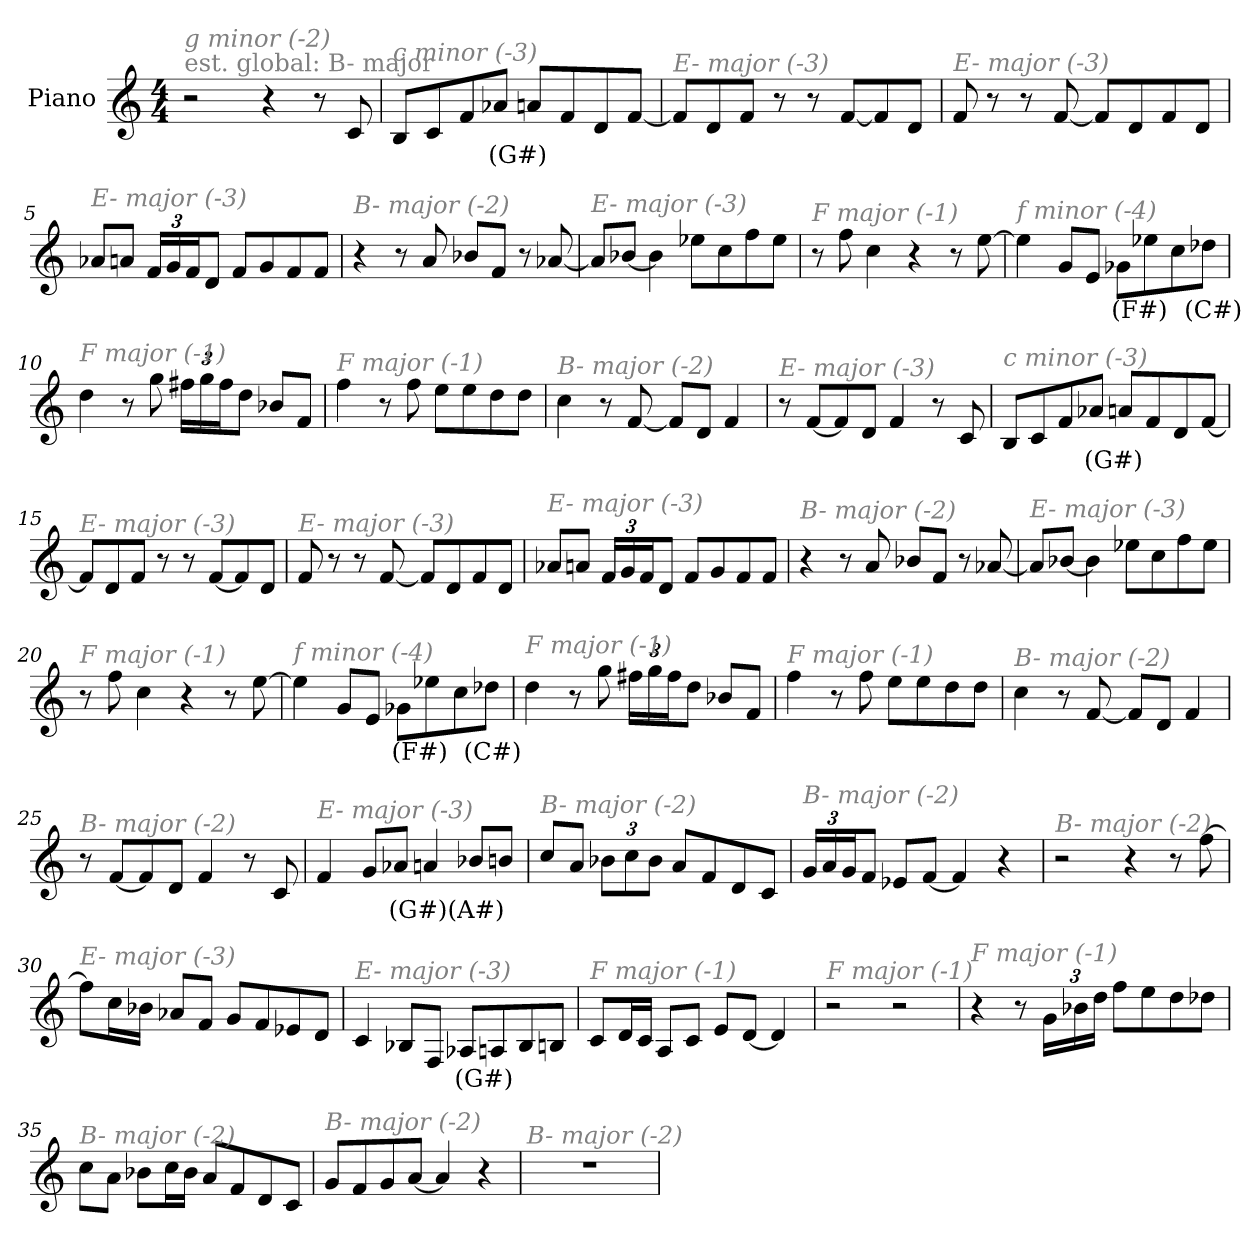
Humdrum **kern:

**kern	**text
*part1	*part1
*staff1	*staff1
*I"Piano	*
*I'Pno	*
*clefG2	*
*k[]	*
*M4/4	*
*MM165	*
=1	=1
!LO:TX:a:color=#808080:t=est. global&colon; B- major	!
!LO:TX:i:color=#808080:t=g minor (-2)	!
2r	.
4r	.
8r	.
8c/	.
=2	=2
!LO:TX:i:color=#808080:t=c minor (-3)	!
8B/L	.
8c/	.
8f/	.
8a-Xi/J	(G#)
8a/L	.
8f/	.
8d/	.
[8f/J	.
=3	=3
!LO:TX:i:color=#808080:t=E- major (-3)	!
8f/L]	.
8d/	.
8f/J	.
8r	.
8r	.
[8f/L	.
8f/]	.
8d/J	.
=4	=4
!LO:TX:i:color=#808080:t=E- major (-3)	!
8f/	.
8r	.
8r	.
[8f/	.
8f/L]	.
8d/	.
8f/	.
8d/J	.
!!LO:LB:g=z
=5	=5
!LO:TX:i:color=#808080:t=E- major (-3)	!
8a-X/L	.
8an/J	.
*Xbrackettup	*
24f/LL	.
24g/	.
24f/J	.
8d/J	.
8f/L	.
8g/	.
8f/	.
8f/J	.
=6	=6
!LO:TX:i:color=#808080:t=B- major (-2)	!
4r	.
8r	.
8a/	.
8b-X/L	.
8f/J	.
8r	.
[8a-X/	.
=7	=7
!LO:TX:i:color=#808080:t=E- major (-3)	!
8a-/L]	.
[8b-X/J	.
4b-\]	.
8ee-X\L	.
8cc\	.
8ff\	.
8ee-\J	.
=8	=8
!LO:TX:i:color=#808080:t=F major (-1)	!
8r	.
8ff\	.
4cc\	.
4r	.
8r	.
[8ee\	.
!!LO:LB:g=z
=9	=9
!LO:TX:i:color=#808080:t=f minor (-4)	!
4ee\]	.
8g/L	.
8e/J	.
8g-Xi\L	(F#)
8ee-X\	.
8cc\	.
8dd-Xi\J	(C#)
=10	=10
!LO:TX:i:color=#808080:t=F major (-1)	!
4dd\	.
8r	.
8gg\	.
24ff#X\LL	.
24gg\	.
24ff#\J	.
8dd\J	.
8b-X/L	.
8f/J	.
=11	=11
!LO:TX:i:color=#808080:t=F major (-1)	!
4ff\	.
8r	.
8ff\	.
8ee\L	.
8ee\	.
8dd\	.
8dd\J	.
=12	=12
!LO:TX:i:color=#808080:t=B- major (-2)	!
4cc\	.
8r	.
[8f/	.
8f/L]	.
8d/J	.
4f/	.
!!LO:LB:g=z
=13	=13
!LO:TX:i:color=#808080:t=E- major (-3)	!
8r	.
[8f/L	.
8f/]	.
8d/J	.
4f/	.
8r	.
8c/	.
=14	=14
!LO:TX:i:color=#808080:t=c minor (-3)	!
8B/L	.
8c/	.
8f/	.
8a-Xi/J	(G#)
8a/L	.
8f/	.
8d/	.
[8f/J	.
=15	=15
!LO:TX:i:color=#808080:t=E- major (-3)	!
8f/L]	.
8d/	.
8f/J	.
8r	.
8r	.
[8f/L	.
8f/]	.
8d/J	.
=16	=16
!LO:TX:i:color=#808080:t=E- major (-3)	!
8f/	.
8r	.
8r	.
[8f/	.
8f/L]	.
8d/	.
8f/	.
8d/J	.
!!LO:LB:g=z
=17	=17
!LO:TX:i:color=#808080:t=E- major (-3)	!
8a-X/L	.
8an/J	.
24f/LL	.
24g/	.
24f/J	.
8d/J	.
8f/L	.
8g/	.
8f/	.
8f/J	.
=18	=18
!LO:TX:i:color=#808080:t=B- major (-2)	!
4r	.
8r	.
8a/	.
8b-X/L	.
8f/J	.
8r	.
[8a-X/	.
=19	=19
!LO:TX:i:color=#808080:t=E- major (-3)	!
8a-/L]	.
[8b-X/J	.
4b-\]	.
8ee-X\L	.
8cc\	.
8ff\	.
8ee-\J	.
=20	=20
!LO:TX:i:color=#808080:t=F major (-1)	!
8r	.
8ff\	.
4cc\	.
4r	.
8r	.
[8ee\	.
!!LO:LB:g=z
=21	=21
!LO:TX:i:color=#808080:t=f minor (-4)	!
4ee\]	.
8g/L	.
8e/J	.
8g-Xi\L	(F#)
8ee-X\	.
8cc\	.
8dd-Xi\J	(C#)
=22	=22
!LO:TX:i:color=#808080:t=F major (-1)	!
4dd\	.
8r	.
8gg\	.
24ff#X\LL	.
24gg\	.
24ff#\J	.
8dd\J	.
8b-X/L	.
8f/J	.
=23	=23
!LO:TX:i:color=#808080:t=F major (-1)	!
4ff\	.
8r	.
8ff\	.
8ee\L	.
8ee\	.
8dd\	.
8dd\J	.
=24	=24
!LO:TX:i:color=#808080:t=B- major (-2)	!
4cc\	.
8r	.
[8f/	.
8f/L]	.
8d/J	.
4f/	.
!!LO:LB:g=z
=25	=25
!LO:TX:i:color=#808080:t=B- major (-2)	!
8r	.
[8f/L	.
8f/]	.
8d/J	.
4f/	.
8r	.
8c/	.
=26	=26
!LO:TX:i:color=#808080:t=E- major (-3)	!
4f/	.
8g/L	.
8a-Xi/J	(G#)
4a/	.
8b-Xi/L	(A#)
8b/J	.
=27	=27
!LO:TX:i:color=#808080:t=B- major (-2)	!
8cc/L	.
8a/J	.
12b-X\L	.
12cc\	.
12b-\J	.
8a/L	.
8f/	.
8d/	.
8c/J	.
=28	=28
!LO:TX:i:color=#808080:t=B- major (-2)	!
24g/LL	.
24a/	.
24g/J	.
8f/J	.
8e-X/L	.
[8f/J	.
4f/]	.
4r	.
=29	=29
!LO:TX:i:color=#808080:t=B- major (-2)	!
2r	.
4r	.
8r	.
[8ff\	.
!!LO:LB:g=z
=30	=30
!LO:TX:i:color=#808080:t=E- major (-3)	!
8ff\L]	.
16cc\L	.
16b-X\JJ	.
8a-X/L	.
8f/J	.
8g/L	.
8f/	.
8e-X/	.
8d/J	.
=31	=31
!LO:TX:i:color=#808080:t=E- major (-3)	!
4c/	.
8B-X/L	.
8F/J	.
8A-Xi/L	(G#)
8A/	.
8B-/	.
8Bn/J	.
=32	=32
!LO:TX:i:color=#808080:t=F major (-1)	!
8c/L	.
16d/L	.
16c/JJ	.
8A/L	.
8c/J	.
8e/L	.
[8d/J	.
4d/]	.
=33	=33
!LO:TX:i:color=#808080:t=F major (-1)	!
2r	.
2r	.
!!LO:LB:g=z
=34	=34
!LO:TX:i:color=#808080:t=F major (-1)	!
4r	.
8r	.
24g\LL	.
24b-X\	.
24dd\JJ	.
8ff\L	.
8ee\	.
8dd\	.
8dd-X\J	.
=35	=35
!LO:TX:i:color=#808080:t=B- major (-2)	!
8cc\L	.
8a\J	.
8b-X\L	.
16cc\L	.
16b-\JJ	.
8a/L	.
8f/	.
8d/	.
8c/J	.
=36	=36
!LO:TX:i:color=#808080:t=B- major (-2)	!
8g/L	.
8f/	.
8g/	.
[8a/J	.
4a/]	.
4r	.
=37	=37
!LO:TX:i:color=#808080:t=B- major (-2)	!
1r	.
=	=
*-	*-
